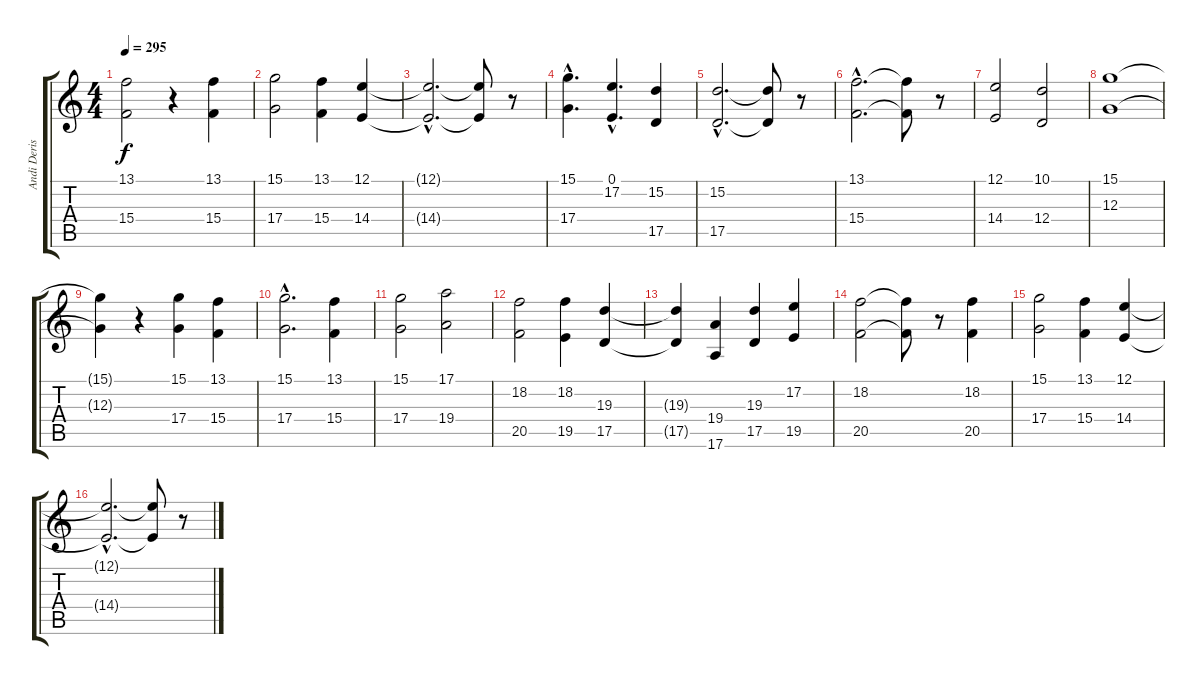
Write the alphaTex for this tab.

\track ("Andi Deris" "Andi Deris") {instrument lead6voice}
\staff {score tabs}
\tuning (E4 B3 G3 D3 A2 E2) {hide}
\ts (4 4)
\tempo 295
\clef g2
\ks c
(13.1 15.4).2{dy f} r.4 (13.1 15.4).4 |
(15.1 17.4).2 (13.1 15.4).4 (12.1 14.4).4 |
(12.1{hac t} 14.4{hac t}).2{d} (12.1{t} 14.4{t}).8 r.8 |
(15.1{hac} 17.4{hac}).4{d} (0.1{hac} 17.2{hac}).4{d} (15.2 17.5).4 |
(15.2{hac} 17.5{hac}).2{d} (15.2{t} 17.5{t}).8 r.8 |
(13.1{hac} 15.4{hac}).2{d} (13.1{t} 15.4{t}).8 r.8 |
(12.1 14.4).2 (10.1 12.4).2 |
(15.1 12.3).1 |
(15.1{t} 12.3{t}).4 r.4 (15.1 17.4).4 (13.1 15.4).4 |
(15.1{hac} 17.4{hac}).2{d} (13.1 15.4).4 |
(15.1 17.4).2 (17.1 19.4).2 |
(18.2 20.5).2 (18.2 19.5).4 (19.3 17.5).4 |
(19.3{t} 17.5{t}).4 (19.4 17.6).4 (19.3 17.5).4 (17.2 19.5).4 |
(18.2 20.5).2 (18.2{t} 20.5{t}).8 r.8 (18.2 20.5).4 |
(15.1 17.4).2 (13.1 15.4).4 (12.1 14.4).4 |
(12.1{hac t} 14.4{hac t}).2{d} (12.1{t} 14.4{t}).8 r.8
